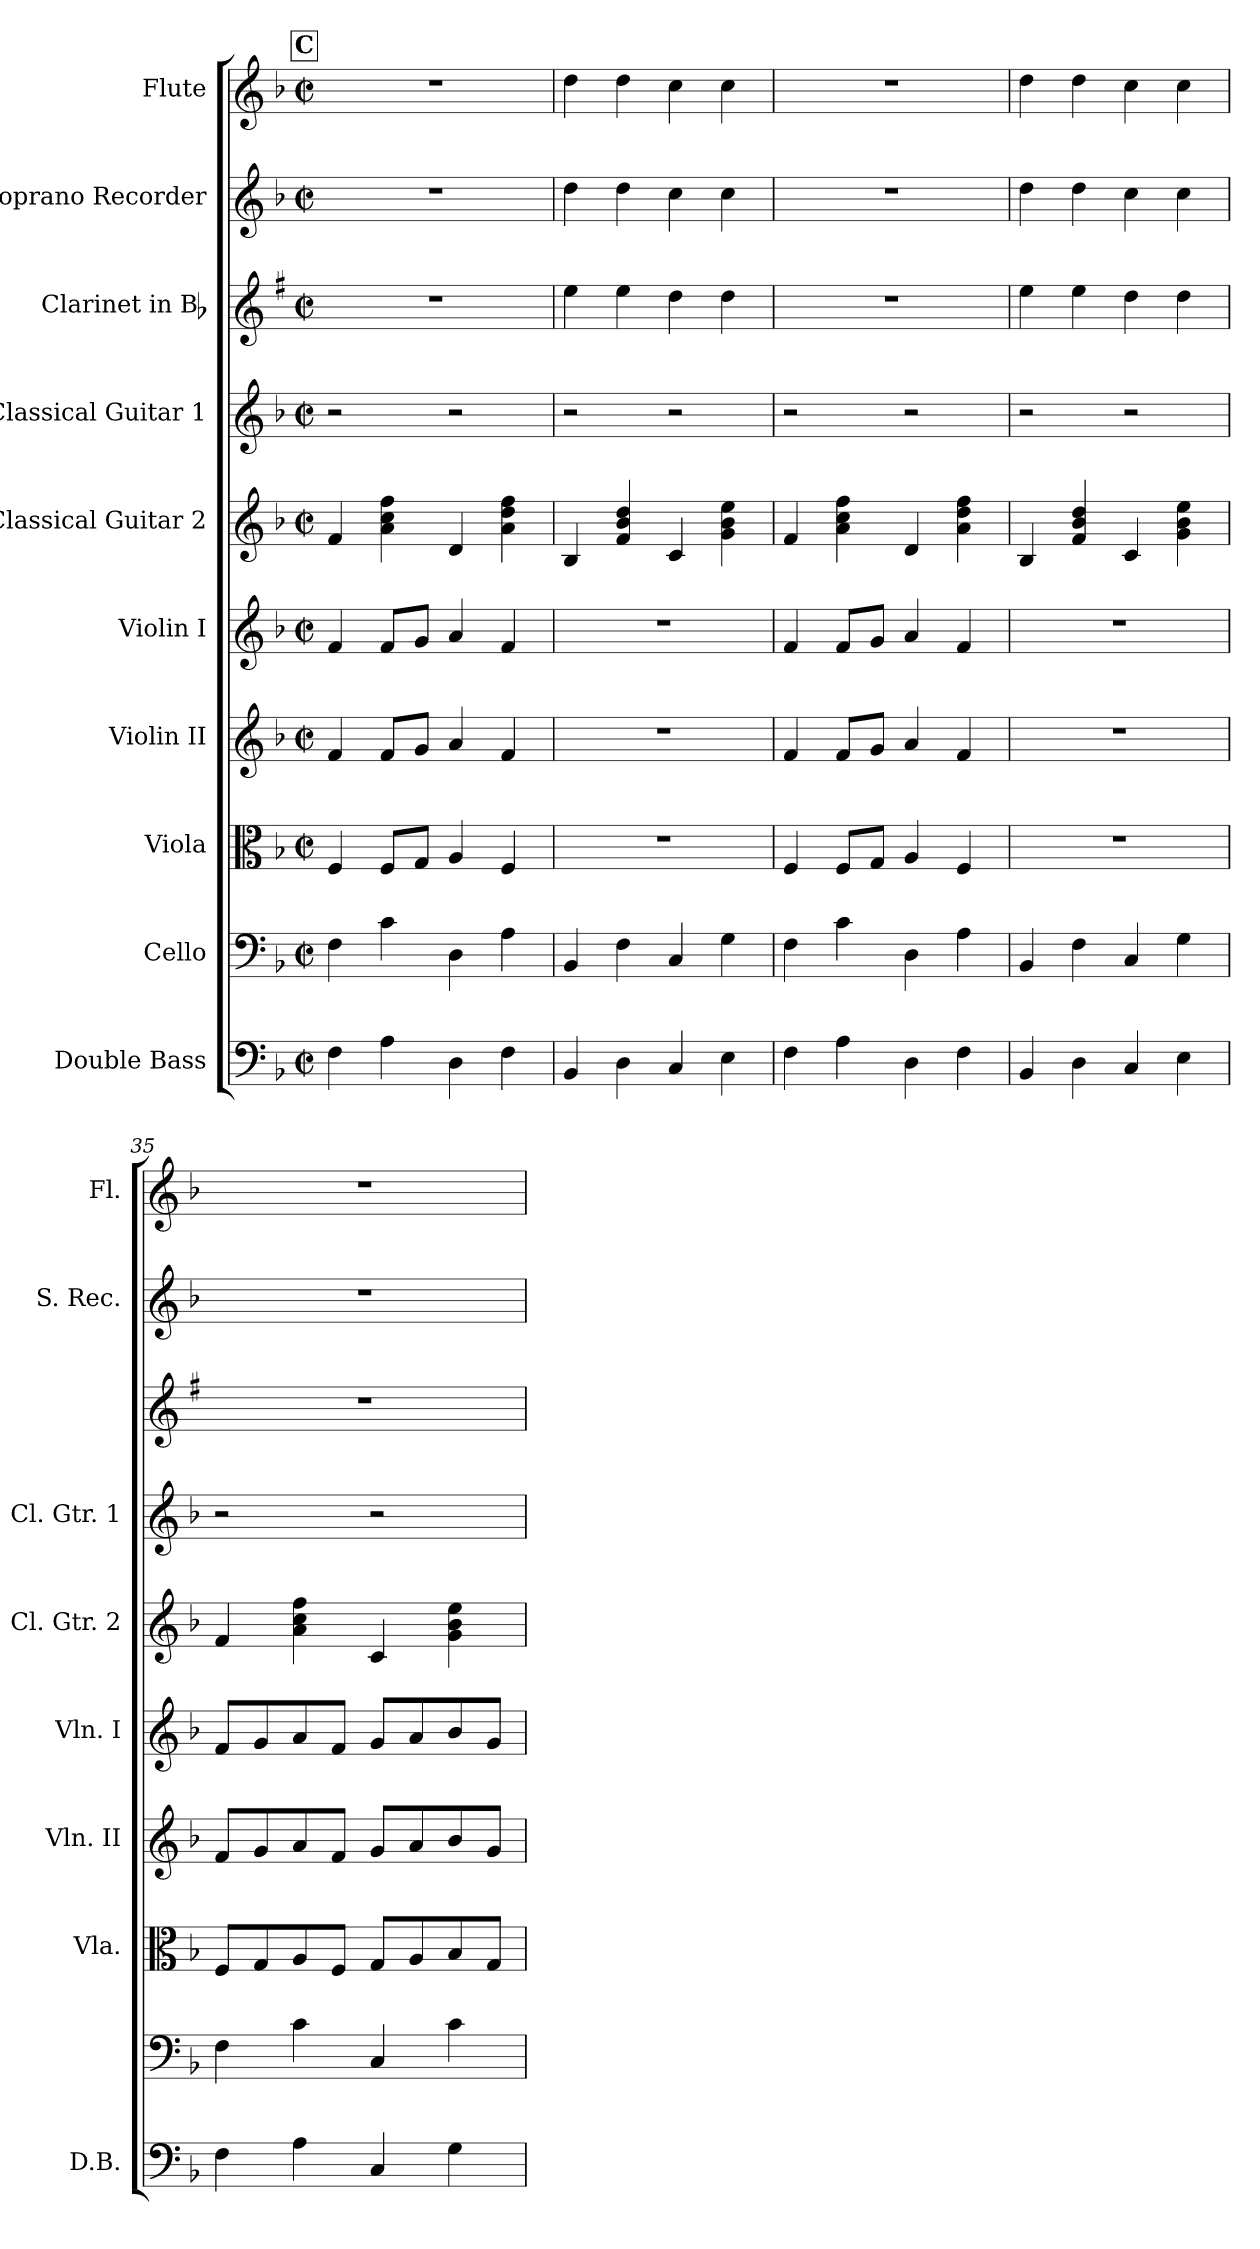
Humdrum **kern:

**kern	**kern	**kern	**kern	**kern	**kern	**kern	**kern	**kern	**kern
*part10	*part9	*part8	*part7	*part6	*part5	*part4	*part3	*part2	*part1
*staff10	*staff9	*staff8	*staff7	*staff6	*staff5	*staff4	*staff3	*staff2	*staff1
*I"Double Bass	*I"Cello	*I"Viola	*I"Violin II	*I"Violin I	*I"Classical Guitar 2	*I"Classical Guitar 1	*I"Clarinet in Bb	*I"Soprano Recorder	*I"Flute
*I'D.B.	*	*I'Vla.	*I'Vln. II	*I'Vln. I	*I'Cl. Gtr. 2	*I'Cl. Gtr. 1	*	*I'S. Rec.	*I'Fl.
*clefF4	*clefF4	*clefC3	*clefG2	*clefG2	*clefG2	*clefG2	*clefG2	*clefG2	*clefG2
*ITrd7c12	*	*	*	*	*ITrd7c12	*ITrd7c12	*ITrd1c2	*ITrd-7c-12	*
*k[b-]	*k[b-]	*k[b-]	*k[b-]	*k[b-]	*k[b-]	*k[b-]	*k[b-]	*k[b-]	*k[b-]
*F:	*F:	*F:	*F:	*F:	*F:	*F:	*F:	*F:	*F:
*M2/2	*M2/2	*M2/2	*M2/2	*M2/2	*M2/2	*M2/2	*M2/2	*M2/2	*M2/2
*met(c|)	*met(c|)	*met(c|)	*met(c|)	*met(c|)	*met(c|)	*met(c|)	*met(c|)	*met(c|)	*met(c|)
!!LO:REH:place=s1:a:B:fs=12:t=C
=31	=31	=31	=31	=31	=31	=31	=31	=31	=31
4FF\	4F\	4F/	4f/	4f/	4F/	2r	1r	1r	1r
4AA\	4c\	8F/L	8f/L	8f/L	4A\ 4c\ 4f\	.	.	.	.
.	.	8G/J	8g/J	8g/J	.	.	.	.	.
4DD\	4D\	4A/	4a/	4a/	4D/	2r	.	.	.
4FF\	4A\	4F/	4f/	4f/	4A\ 4d\ 4f\	.	.	.	.
=32	=32	=32	=32	=32	=32	=32	=32	=32	=32
4BBB-/	4BB-/	1r	1r	1r	4BB-/	2r	4dd\	4ddd\	4dd\
4DD\	4F\	.	.	.	4F/ 4B-/ 4d/	.	4dd\	4ddd\	4dd\
4CC/	4C/	.	.	.	4C/	2r	4cc\	4ccc\	4cc\
4EE\	4G\	.	.	.	4G\ 4B-\ 4e\	.	4cc\	4ccc\	4cc\
!!LO:PB:g=z
=33	=33	=33	=33	=33	=33	=33	=33	=33	=33
4FF\	4F\	4F/	4f/	4f/	4F/	2r	1r	1r	1r
4AA\	4c\	8F/L	8f/L	8f/L	4A\ 4c\ 4f\	.	.	.	.
.	.	8G/J	8g/J	8g/J	.	.	.	.	.
4DD\	4D\	4A/	4a/	4a/	4D/	2r	.	.	.
4FF\	4A\	4F/	4f/	4f/	4A\ 4d\ 4f\	.	.	.	.
=34	=34	=34	=34	=34	=34	=34	=34	=34	=34
4BBB-/	4BB-/	1r	1r	1r	4BB-/	2r	4dd\	4ddd\	4dd\
4DD\	4F\	.	.	.	4F/ 4B-/ 4d/	.	4dd\	4ddd\	4dd\
4CC/	4C/	.	.	.	4C/	2r	4cc\	4ccc\	4cc\
4EE\	4G\	.	.	.	4G\ 4B-i\ 4e\	.	4cc\	4ccc\	4cc\
=35	=35	=35	=35	=35	=35	=35	=35	=35	=35
4FF\	4F\	8F/L	8f/L	8f/L	4F/	2r	1r	1r	1r
.	.	8G/	8g/	8g/	.	.	.	.	.
4AA\	4c\	8A/	8a/	8a/	4A\ 4c\ 4f\	.	.	.	.
.	.	8F/J	8f/J	8f/J	.	.	.	.	.
4CC/	4C/	8G/L	8g/L	8g/L	4C/	2r	.	.	.
.	.	8A/	8a/	8a/	.	.	.	.	.
4GG\	4c\	8B-/	8b-/	8b-/	4G\ 4B-i\ 4e\	.	.	.	.
.	.	8G/J	8g/J	8g/J	.	.	.	.	.
=	=	=	=	=	=	=	=	=	=
*-	*-	*-	*-	*-	*-	*-	*-	*-	*-
